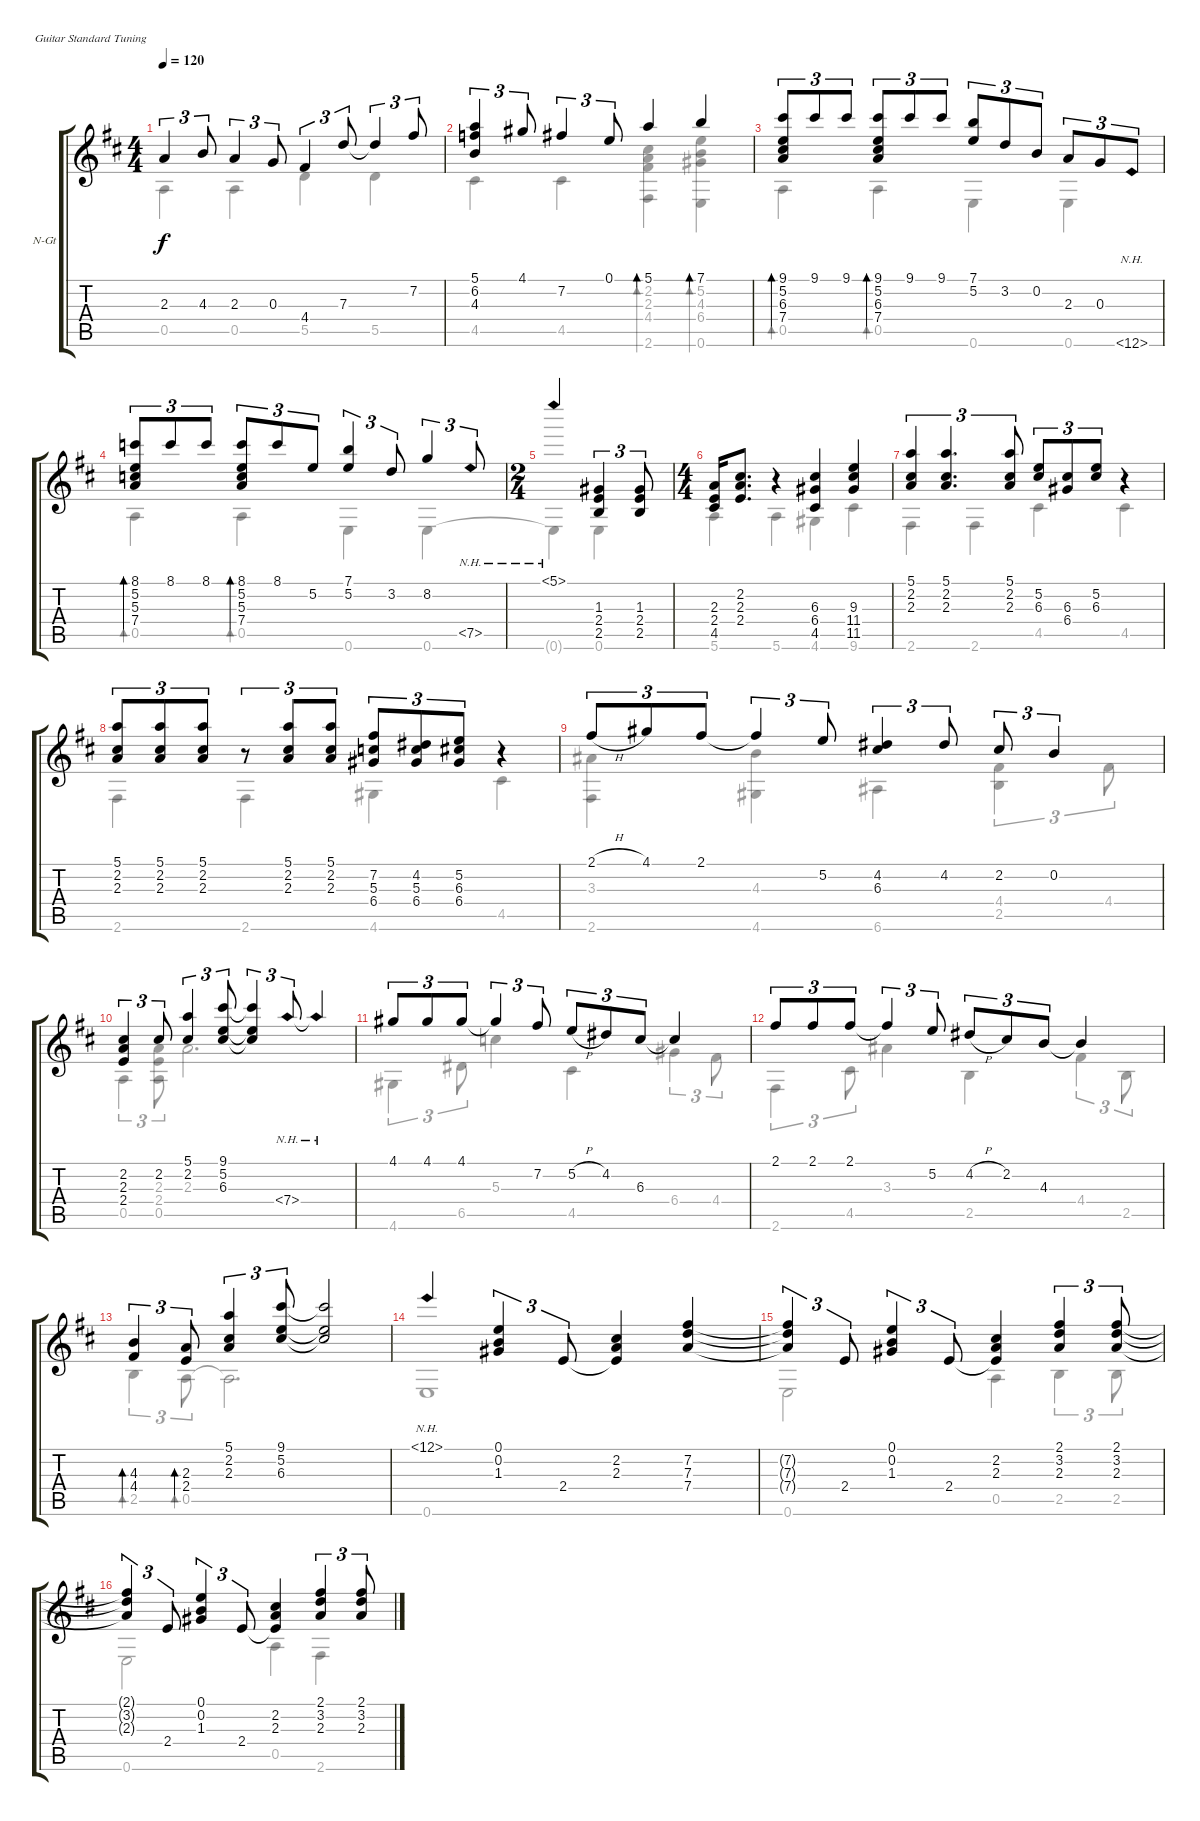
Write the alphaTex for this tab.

\bracketExtendMode groupsimilarinstruments
\firstSystemTrackNameOrientation horizontal
\otherSystemsTrackNameOrientation horizontal
\track ("Untitled" "N-Gt") {instrument acousticguitarnylon}
\staff {score tabs}
\tuning (E4 B3 G3 D3 A2 E2)
\voice
\ts (4 4)
\tempo 120
\clef g2
\ks d
2.3.4{tu (3 2) dy f} 4.3.8{tu (3 2)} 2.3.4{tu (3 2)} 0.3.8{tu (3 2)} 4.4.4{tu (3 2)} 7.3.8{tu (3 2)} 7.3{t}.4{tu (3 2)} 7.2.8{tu (3 2)} |
(5.1 6.2 4.3).4{tu (3 2)} 4.1.8{tu (3 2)} 7.2.4{tu (3 2)} 0.1.8{tu (3 2)} 5.1.4{bd 30} 7.1.4{bd 30} |
(9.1 5.2 6.3 7.4).8{tu (3 2) bd 30} 9.1.8{tu (3 2)} 9.1.8{tu (3 2)} (9.1 5.2 6.3 7.4).8{tu (3 2) bd 30} 9.1.8{tu (3 2)} 9.1.8{tu (3 2)} (7.1 5.2).8{tu (3 2)} 3.2.8{tu (3 2)} 0.2.8{tu (3 2)} 2.3.8{tu (3 2)} 0.3.8{tu (3 2)} 12.6{nh}.8{tu (3 2)} |
(8.1 5.2 5.3 7.4).8{tu (3 2) bd 30} 8.1.8{tu (3 2)} 8.1.8{tu (3 2)} (8.1 5.2 5.3 7.4).8{tu (3 2) bd 30} 8.1.8{tu (3 2)} 5.2.8{tu (3 2)} (7.1 5.2).4{tu (3 2)} 3.2.8{tu (3 2)} 8.2.4{tu (3 2)} 7.5{nh}.8{tu (3 2)} |
\ts (2 4)
\beaming (8 2 2 2 2)
5.1{nh}.4 (1.3 2.4 2.5).4{tu (3 2)} (1.3 2.4 2.5).8{tu (3 2)} |
\ts (4 4)
\beaming (8 2 2 2 2)
(2.3 2.4 4.5).16 (2.2 2.3 2.4).8{d} r.4 (6.3 6.4 4.5).4 (9.3 11.4 11.5).4 |
(5.1 2.2 2.3).4{tu (3 2)} (5.1 2.2 2.3).4{d tu (3 2)} (5.1 2.2 2.3).8{tu (3 2)} (5.2 6.3).8{tu (3 2)} (6.3 6.4).8{tu (3 2)} (5.2 6.3).8{tu (3 2)} r.4 |
(5.1 2.2 2.3).8{tu (3 2)} (5.1 2.2 2.3).8{tu (3 2)} (5.1 2.2 2.3).8{tu (3 2)} r.8{tu (3 2)} (5.1 2.2 2.3).8{tu (3 2)} (5.1 2.2 2.3).8{tu (3 2)} (7.2 5.3 6.4).8{tu (3 2)} (4.2 5.3 6.4).8{tu (3 2)} (5.2 6.3 6.4).8{tu (3 2)} r.4 |
2.1{h}.8{tu (3 2)} 4.1.8{tu (3 2)} 2.1.8{tu (3 2)} 2.1{t}.4{tu (3 2)} 5.2.8{tu (3 2)} (4.2 6.3).4{tu (3 2)} 4.2.8{tu (3 2)} 2.2.8{tu (3 2)} 0.2.4{tu (3 2)} |
(2.2 2.3 2.4).4{tu (3 2)} 2.2.8{tu (3 2)} (5.1 2.2).4{tu (3 2)} (9.1 5.2 6.3).8{tu (3 2)} (9.1{t} 5.2{t} 6.3{t}).4{tu (3 2)} 7.4{nh}.8{tu (3 2)} 7.4{nh t}.4 |
4.1.8{tu (3 2)} 4.1.8{tu (3 2)} 4.1.8{tu (3 2)} 4.1{t}.4{tu (3 2)} 7.2.8{tu (3 2)} 5.2{h}.8{tu (3 2)} 4.2.8{tu (3 2)} 6.3.8{tu (3 2)} 6.3{t}.4 |
2.1.8{tu (3 2)} 2.1.8{tu (3 2)} 2.1.8{tu (3 2)} 2.1{t}.4{tu (3 2)} 5.2.8{tu (3 2)} 4.2{h}.8{tu (3 2)} 2.2.8{tu (3 2)} 4.3.8{tu (3 2)} 4.3{t}.4 |
(4.3 4.4).4{tu (3 2) bd 30} (2.3 2.4).8{tu (3 2) bd 30} (5.1 2.2 2.3).4{tu (3 2)} (9.1 5.2 6.3).8{tu (3 2)} (9.1{t} 5.2{t} 6.3{t}).2 |
12.1{nh}.4 (0.1 0.2 1.3).4{tu (3 2)} 2.4.8{tu (3 2)} (2.2 2.3 2.4{t}).4 (7.2 7.3 7.4).4 |
(7.2{t} 7.3{t} 7.4{t}).4{tu (3 2)} 2.4.8{tu (3 2)} (0.1 0.2 1.3).4{tu (3 2)} 2.4.8{tu (3 2)} (2.2 2.3 2.4{t}).4 (2.1 3.2 2.3).4{tu (3 2)} (2.1 3.2 2.3).8{tu (3 2)} |
(2.1{t} 3.2{t} 2.3{t}).4{tu (3 2)} 2.4.8{tu (3 2)} (0.1 0.2 1.3).4{tu (3 2)} 2.4.8{tu (3 2)} (2.2 2.3 2.4{t}).4 (2.1 3.2 2.3).4{tu (3 2)} (2.1 3.2 2.3).8{tu (3 2)}
\voice
\clef g2
\ottava regular
\simile none
\ks d
0.5.4{dy f} 0.5.4 5.5.4 5.5.4 |
4.5.4 4.5.4 (2.2 2.3 4.4 2.6).4{bd 30} (5.2 4.3 6.4 0.6).4{bd 30} |
0.5.4{bd 30} 0.5.4{bd 30} 0.6.4 0.6.4 |
0.5.4{bd 30} 0.5.4{bd 30} 0.6.4 0.6.4 |
0.6{t}.4 0.6.4 |
5.6.4 5.6.4 4.6.4 9.6.4 |
2.6.4 2.6.4 4.5.4 4.5.4 |
2.6.4 2.6.4 4.6.4 4.5.4 |
(3.3 2.6).4 (4.3 4.6).4 6.6.4 (4.4 2.5).4{tu (3 2)} 4.4.8{tu (3 2)} |
0.5.4{tu (3 2)} (2.3 2.4 0.5).8{tu (3 2)} 2.3.2{d} |
4.6.4{tu (3 2)} 6.5.8{tu (3 2)} 5.3.4 4.5.4 6.4.4{tu (3 2)} 4.4.8{tu (3 2)} |
2.6.4{tu (3 2)} 4.5.8{tu (3 2)} 3.3.4 2.5.4 4.4.4{tu (3 2)} 2.5.8{tu (3 2)} |
2.5.4{tu (3 2) bd 30} 0.5.8{tu (3 2) bd 30} 0.5{t}.2{d} |
0.6.1 |
0.6.2 0.5.4 2.5.4{tu (3 2)} 2.5.8{tu (3 2)} |
0.6.2 0.5.4 2.6.4
